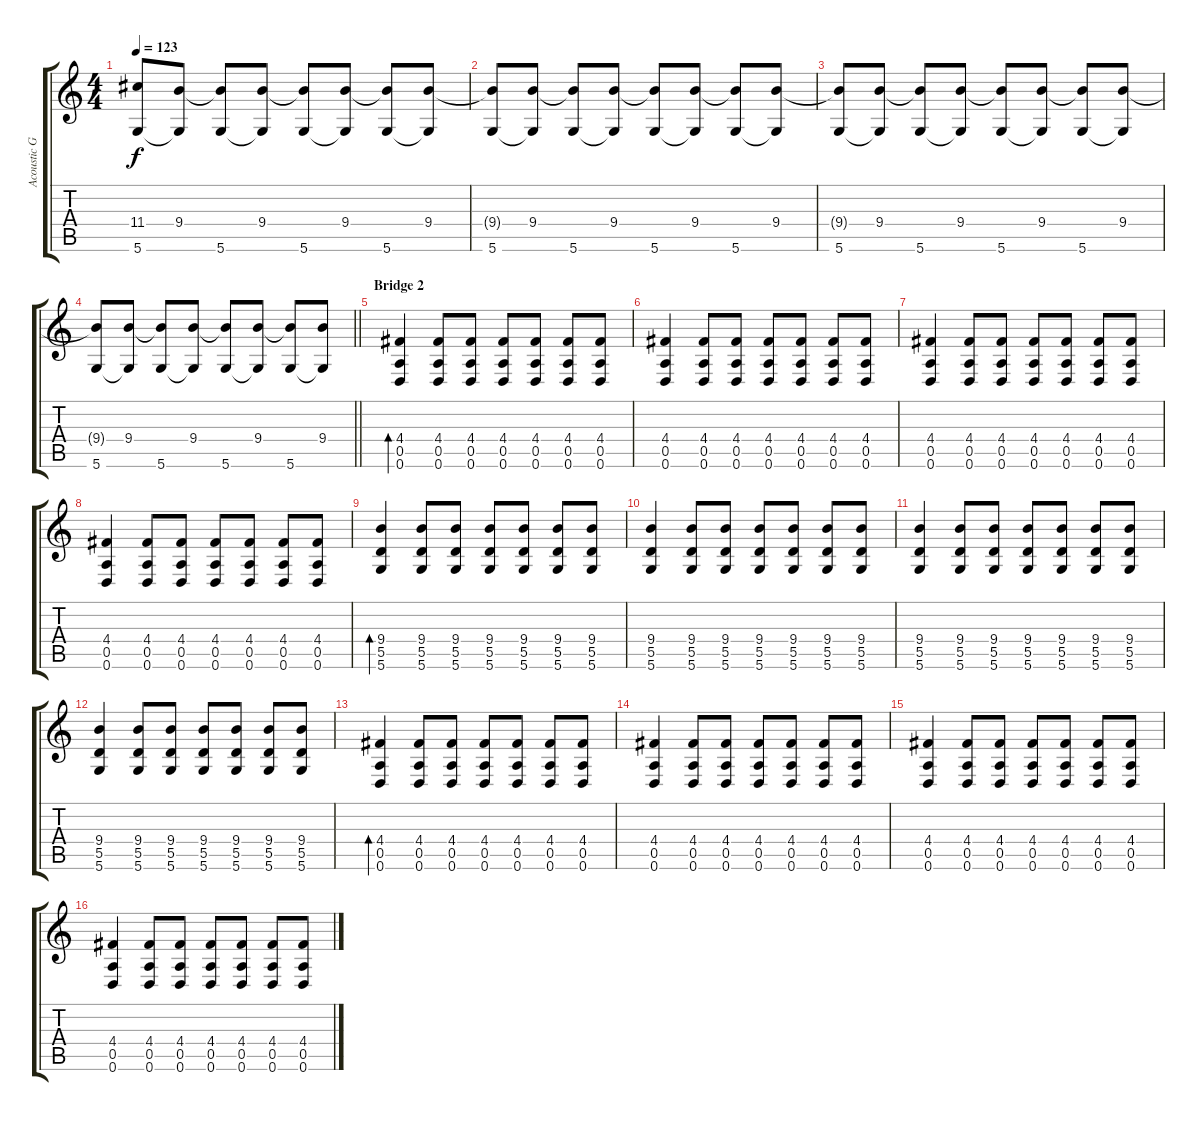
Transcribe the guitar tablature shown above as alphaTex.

\track ("Acoustic Guitar" "Acoustic G") {instrument acousticguitarsteel}
\staff {score tabs}
\tuning (E4 B3 G3 D3 A2 D2) {hide}
\ts (4 4)
\tempo 123
\clef g2
\ks c
(11.4{t} 5.6).8{dy f} (9.4 5.6{t}).8 (9.4{t} 5.6).8 (9.4 5.6{t}).8 (9.4{t} 5.6).8 (9.4 5.6{t}).8 (9.4{t} 5.6).8 (9.4 5.6{t}).8 |
(9.4{t} 5.6).8 (9.4 5.6{t}).8 (9.4{t} 5.6).8 (9.4 5.6{t}).8 (9.4{t} 5.6).8 (9.4 5.6{t}).8 (9.4{t} 5.6).8 (9.4 5.6{t}).8 |
(9.4{t} 5.6).8 (9.4 5.6{t}).8 (9.4{t} 5.6).8 (9.4 5.6{t}).8 (9.4{t} 5.6).8 (9.4 5.6{t}).8 (9.4{t} 5.6).8 (9.4 5.6{t}).8 |
\barLineRight lightlight
(9.4{t} 5.6).8 (9.4 5.6{t}).8 (9.4{t} 5.6).8 (9.4 5.6{t}).8 (9.4{t} 5.6).8 (9.4 5.6{t}).8 (9.4{t} 5.6).8 (9.4 5.6{t}).8 |
\section ("" "Bridge 2")
(4.4 0.5 0.6).4{bd 480 balance 8 instrument acousticguitarsteel} (4.4 0.5 0.6).8 (4.4 0.5 0.6).8 (4.4 0.5 0.6).8 (4.4 0.5 0.6).8 (4.4 0.5 0.6).8 (4.4 0.5 0.6).8 |
(4.4 0.5 0.6).4 (4.4 0.5 0.6).8 (4.4 0.5 0.6).8 (4.4 0.5 0.6).8 (4.4 0.5 0.6).8 (4.4 0.5 0.6).8 (4.4 0.5 0.6).8 |
(4.4 0.5 0.6).4 (4.4 0.5 0.6).8 (4.4 0.5 0.6).8 (4.4 0.5 0.6).8 (4.4 0.5 0.6).8 (4.4 0.5 0.6).8 (4.4 0.5 0.6).8 |
(4.4 0.5 0.6).4 (4.4 0.5 0.6).8 (4.4 0.5 0.6).8 (4.4 0.5 0.6).8 (4.4 0.5 0.6).8 (4.4 0.5 0.6).8 (4.4 0.5 0.6).8 |
(9.4 5.5 5.6).4{bd 480} (9.4 5.5 5.6).8 (9.4 5.5 5.6).8 (9.4 5.5 5.6).8 (9.4 5.5 5.6).8 (9.4 5.5 5.6).8 (9.4 5.5 5.6).8 |
(9.4 5.5 5.6).4 (9.4 5.5 5.6).8 (9.4 5.5 5.6).8 (9.4 5.5 5.6).8 (9.4 5.5 5.6).8 (9.4 5.5 5.6).8 (9.4 5.5 5.6).8 |
(9.4 5.5 5.6).4 (9.4 5.5 5.6).8 (9.4 5.5 5.6).8 (9.4 5.5 5.6).8 (9.4 5.5 5.6).8 (9.4 5.5 5.6).8 (9.4 5.5 5.6).8 |
(9.4 5.5 5.6).4 (9.4 5.5 5.6).8 (9.4 5.5 5.6).8 (9.4 5.5 5.6).8 (9.4 5.5 5.6).8 (9.4 5.5 5.6).8 (9.4 5.5 5.6).8 |
(4.4 0.5 0.6).4{bd 480} (4.4 0.5 0.6).8 (4.4 0.5 0.6).8 (4.4 0.5 0.6).8 (4.4 0.5 0.6).8 (4.4 0.5 0.6).8 (4.4 0.5 0.6).8 |
(4.4 0.5 0.6).4 (4.4 0.5 0.6).8 (4.4 0.5 0.6).8 (4.4 0.5 0.6).8 (4.4 0.5 0.6).8 (4.4 0.5 0.6).8 (4.4 0.5 0.6).8 |
(4.4 0.5 0.6).4 (4.4 0.5 0.6).8 (4.4 0.5 0.6).8 (4.4 0.5 0.6).8 (4.4 0.5 0.6).8 (4.4 0.5 0.6).8 (4.4 0.5 0.6).8 |
(4.4 0.5 0.6).4 (4.4 0.5 0.6).8 (4.4 0.5 0.6).8 (4.4 0.5 0.6).8 (4.4 0.5 0.6).8 (4.4 0.5 0.6).8 (4.4 0.5 0.6).8
